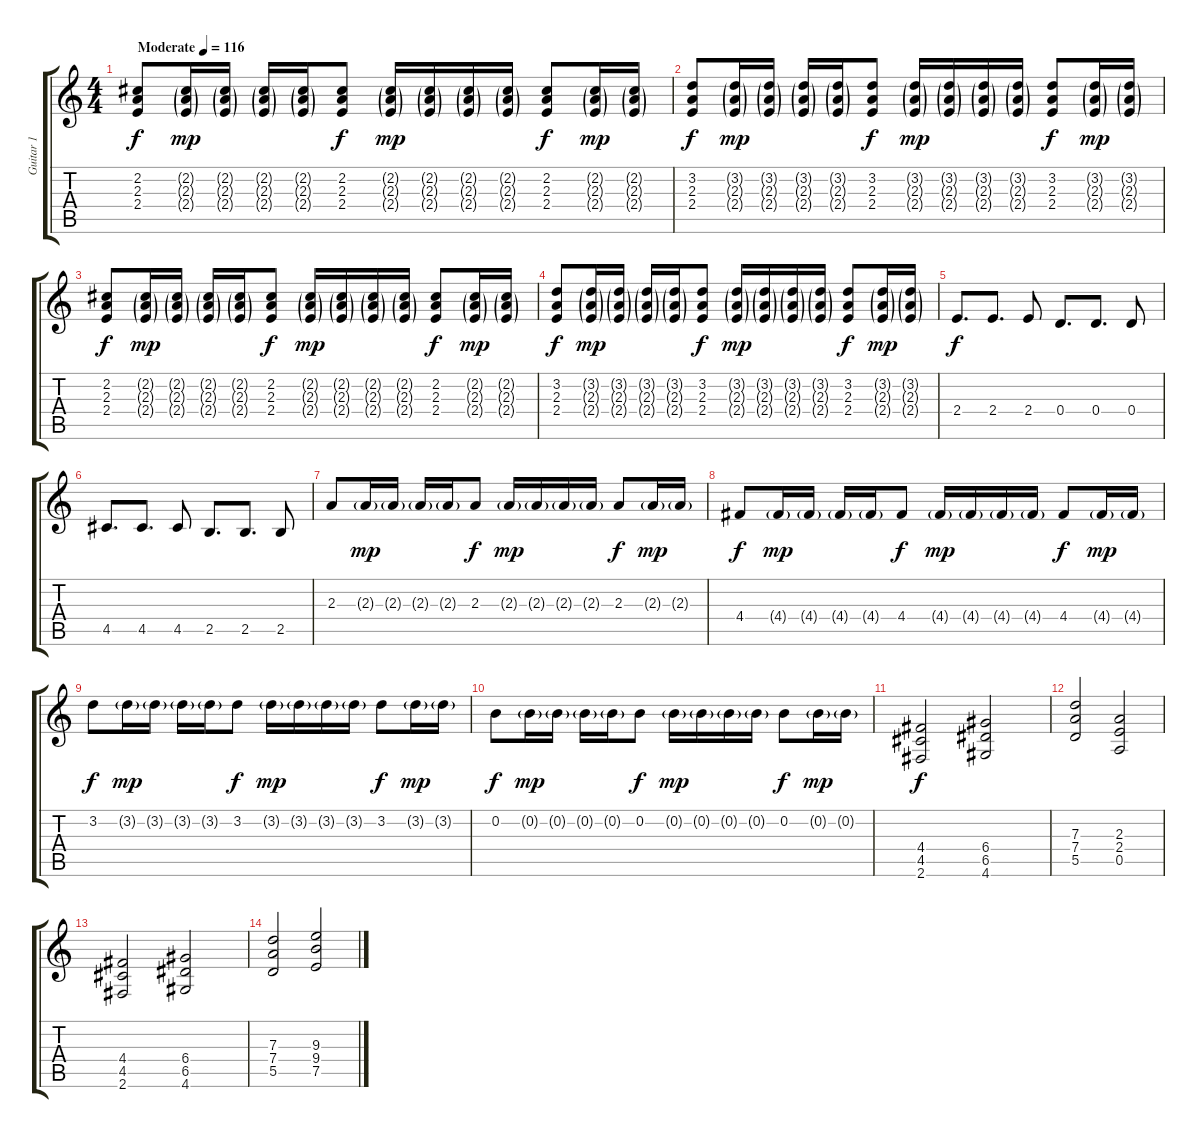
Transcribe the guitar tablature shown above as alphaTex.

\track ("Guitar 1" "Guitar 1") {instrument acousticguitarsteel}
\staff {score tabs}
\tuning (E4 B3 G3 D3 A2 E2) {hide}
\ts (4 4)
\tempo (116 "Moderate")
\clef g2
\ks c
(2.2 2.3 2.4).8{dy f instrument acousticguitarsteel} (2.2{g} 2.3{g} 2.4{g}).16{dy mp} (2.2{g} 2.3{g} 2.4{g}).16 (2.2{g} 2.3{g} 2.4{g}).16 (2.2{g} 2.3{g} 2.4{g}).16 (2.2 2.3 2.4).8{dy f} (2.2{g} 2.3{g} 2.4{g}).16{dy mp} (2.2{g} 2.3{g} 2.4{g}).16 (2.2{g} 2.3{g} 2.4{g}).16 (2.2{g} 2.3{g} 2.4{g}).16 (2.2 2.3 2.4).8{dy f} (2.2{g} 2.3{g} 2.4{g}).16{dy mp} (2.2{g} 2.3{g} 2.4{g}).16 |
(3.2 2.3 2.4).8{dy f} (3.2{g} 2.3{g} 2.4{g}).16{dy mp} (3.2{g} 2.3{g} 2.4{g}).16 (3.2{g} 2.3{g} 2.4{g}).16 (3.2{g} 2.3{g} 2.4{g}).16 (3.2 2.3 2.4).8{dy f} (3.2{g} 2.3{g} 2.4{g}).16{dy mp} (3.2{g} 2.3{g} 2.4{g}).16 (3.2{g} 2.3{g} 2.4{g}).16 (3.2{g} 2.3{g} 2.4{g}).16 (3.2 2.3 2.4).8{dy f} (3.2{g} 2.3{g} 2.4{g}).16{dy mp} (3.2{g} 2.3{g} 2.4{g}).16 |
(2.2 2.3 2.4).8{dy f} (2.2{g} 2.3{g} 2.4{g}).16{dy mp} (2.2{g} 2.3{g} 2.4{g}).16 (2.2{g} 2.3{g} 2.4{g}).16 (2.2{g} 2.3{g} 2.4{g}).16 (2.2 2.3 2.4).8{dy f} (2.2{g} 2.3{g} 2.4{g}).16{dy mp} (2.2{g} 2.3{g} 2.4{g}).16 (2.2{g} 2.3{g} 2.4{g}).16 (2.2{g} 2.3{g} 2.4{g}).16 (2.2 2.3 2.4).8{dy f} (2.2{g} 2.3{g} 2.4{g}).16{dy mp} (2.2{g} 2.3{g} 2.4{g}).16 |
(3.2 2.3 2.4).8{dy f} (3.2{g} 2.3{g} 2.4{g}).16{dy mp} (3.2{g} 2.3{g} 2.4{g}).16 (3.2{g} 2.3{g} 2.4{g}).16 (3.2{g} 2.3{g} 2.4{g}).16 (3.2 2.3 2.4).8{dy f} (3.2{g} 2.3{g} 2.4{g}).16{dy mp} (3.2{g} 2.3{g} 2.4{g}).16 (3.2{g} 2.3{g} 2.4{g}).16 (3.2{g} 2.3{g} 2.4{g}).16 (3.2 2.3 2.4).8{dy f} (3.2{g} 2.3{g} 2.4{g}).16{dy mp} (3.2{g} 2.3{g} 2.4{g}).16 |
2.4.8{d dy f} 2.4.8{d} 2.4.8 0.4.8{d} 0.4.8{d} 0.4.8 |
4.5.8{d} 4.5.8{d} 4.5.8 2.5.8{d} 2.5.8{d} 2.5.8 |
2.3.8 2.3{g}.16{dy mp} 2.3{g}.16 2.3{g}.16 2.3{g}.16 2.3.8{dy f} 2.3{g}.16{dy mp} 2.3{g}.16 2.3{g}.16 2.3{g}.16 2.3.8{dy f} 2.3{g}.16{dy mp} 2.3{g}.16 |
4.4.8{dy f} 4.4{g}.16{dy mp} 4.4{g}.16 4.4{g}.16 4.4{g}.16 4.4.8{dy f} 4.4{g}.16{dy mp} 4.4{g}.16 4.4{g}.16 4.4{g}.16 4.4.8{dy f} 4.4{g}.16{dy mp} 4.4{g}.16 |
3.2.8{dy f} 3.2{g}.16{dy mp} 3.2{g}.16 3.2{g}.16 3.2{g}.16 3.2.8{dy f} 3.2{g}.16{dy mp} 3.2{g}.16 3.2{g}.16 3.2{g}.16 3.2.8{dy f} 3.2{g}.16{dy mp} 3.2{g}.16 |
0.2.8{dy f} 0.2{g}.16{dy mp} 0.2{g}.16 0.2{g}.16 0.2{g}.16 0.2.8{dy f} 0.2{g}.16{dy mp} 0.2{g}.16 0.2{g}.16 0.2{g}.16 0.2.8{dy f} 0.2{g}.16{dy mp} 0.2{g}.16 |
(4.4 4.5 2.6).2{dy f} (6.4 6.5 4.6).2 |
(7.3 7.4 5.5).2 (2.3 2.4 0.5).2 |
(4.4 4.5 2.6).2 (6.4 6.5 4.6).2 |
(7.3 7.4 5.5).2 (9.3 9.4 7.5).2
